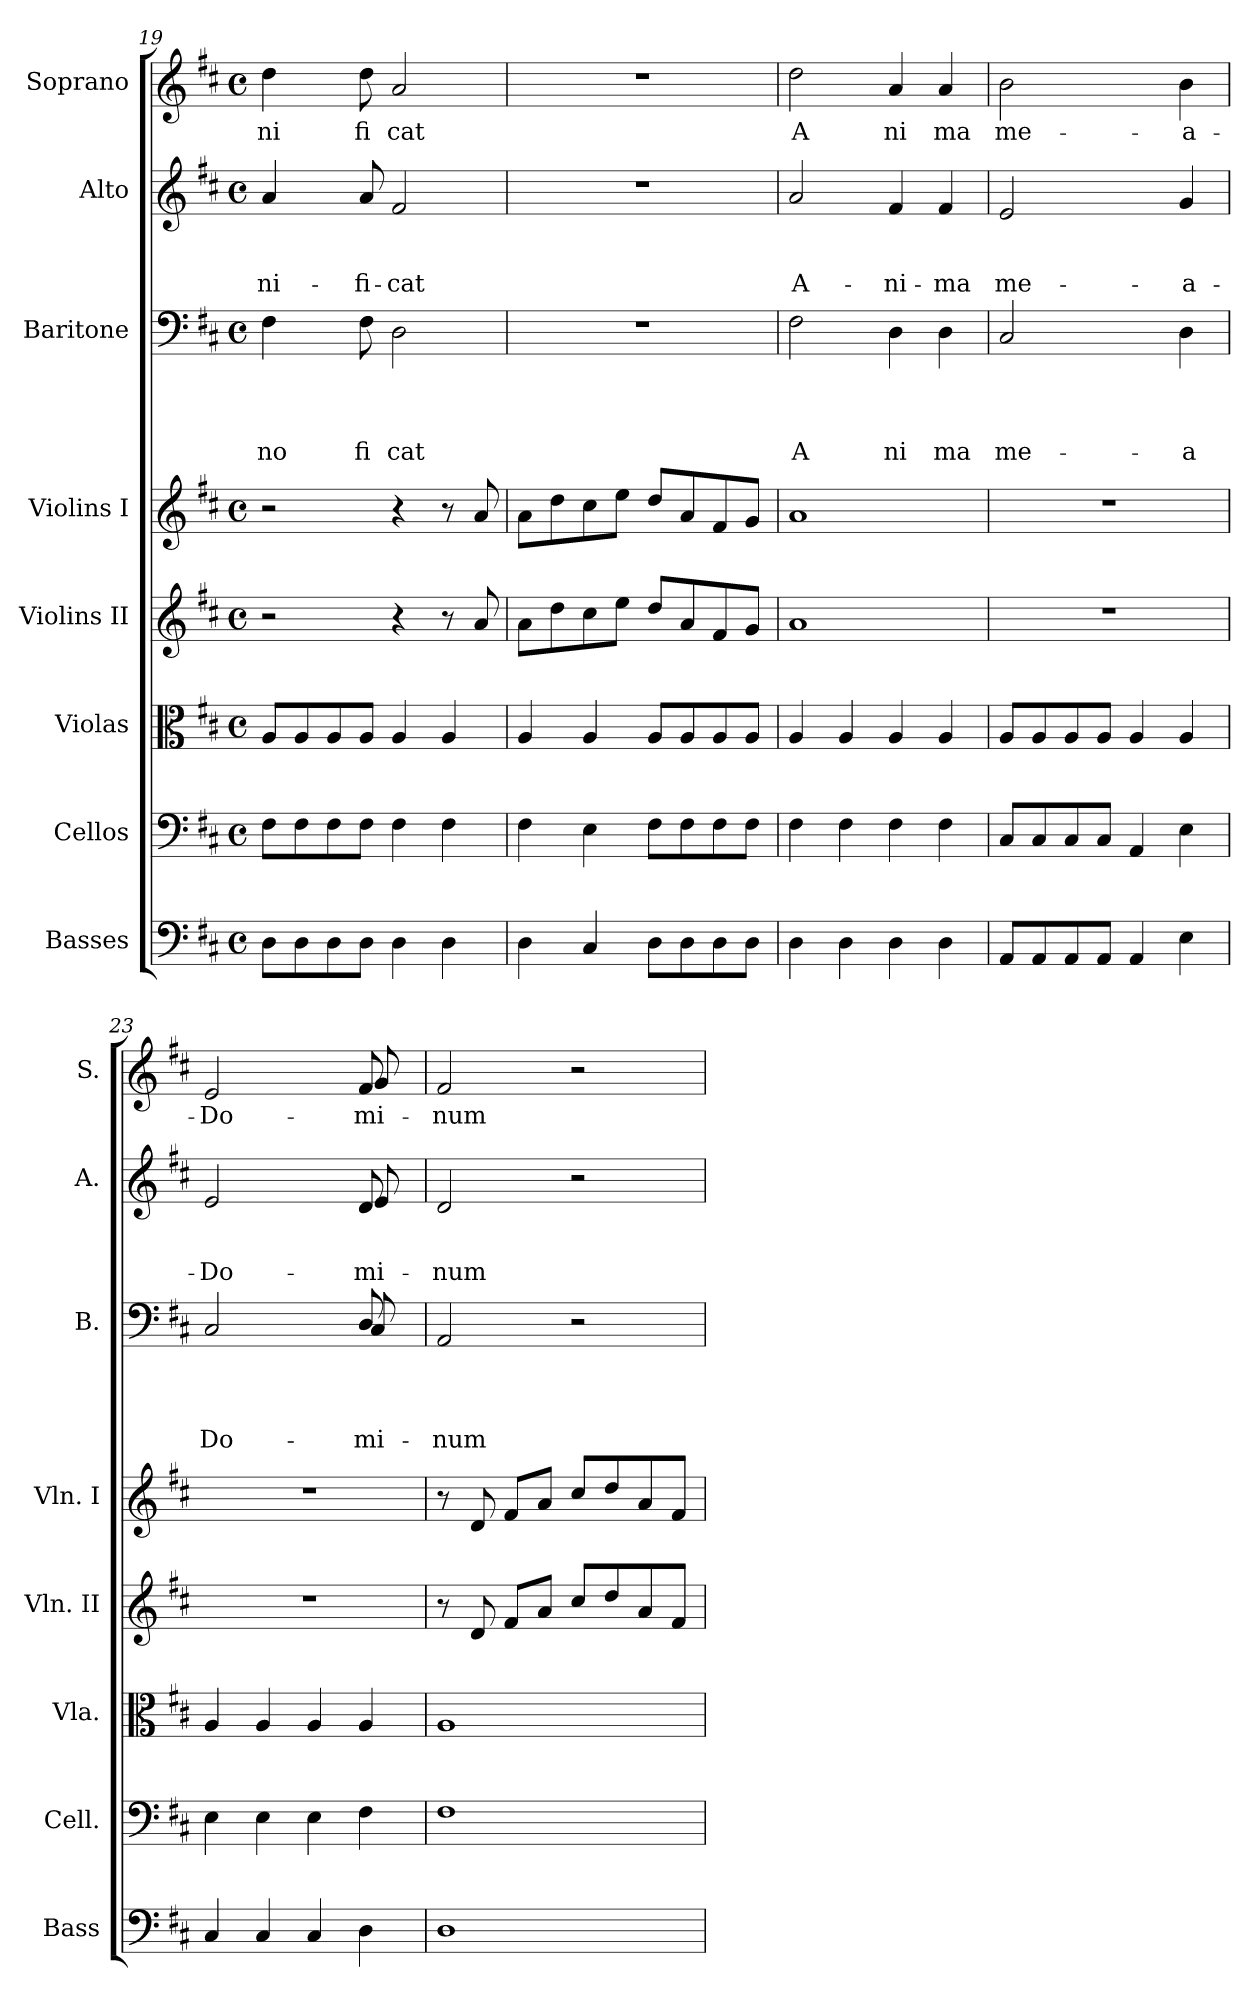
**kern	**kern	**kern	**kern	**kern	**kern	**text	**text	**text	**text	**kern	**text	**text	**text	**kern	**text
*part8	*part7	*part6	*part5	*part4	*part3	*part3	*part3	*part3	*part3	*part2	*part2	*part2	*part2	*part1	*part1
*staff8	*staff7	*staff6	*staff5	*staff4	*staff3	*staff3	*staff3	*staff3	*staff3	*staff2	*staff2	*staff2	*staff2	*staff1	*staff1
*I"Basses	*I"Cellos	*I"Violas	*I"Violins II	*I"Violins I	*I"Baritone	*	*	*	*	*I"Alto	*	*	*	*I"Soprano	*
*I'Bass	*I'Cell.	*I'Vla.	*I'Vln. II	*I'Vln. I	*I'B.	*	*	*	*	*I'A.	*	*	*	*I'S.	*
*clefF4	*clefF4	*clefC3	*clefG2	*clefG2	*clefF4	*	*	*	*	*clefG2	*	*	*	*clefG2	*
*ITrd7c12	*	*	*	*	*	*	*	*	*	*	*	*	*	*	*
*k[f#c#]	*k[f#c#]	*k[f#c#]	*k[f#c#]	*k[f#c#]	*k[f#c#]	*	*	*	*	*k[f#c#]	*	*	*	*k[f#c#]	*
*D:	*D:	*D:	*D:	*D:	*D:	*	*	*	*	*D:	*	*	*	*D:	*
*M4/4	*M4/4	*M4/4	*M4/4	*M4/4	*M4/4	*	*	*	*	*M4/4	*	*	*	*M4/4	*
*met(c)	*met(c)	*met(c)	*met(c)	*met(c)	*met(c)	*	*	*	*	*met(c)	*	*	*	*met(c)	*
=19	=19	=19	=19	=19	=19	=19	=19	=19	=19	=19	=19	=19	=19	=19	=19
!	!	!	!	!	!	!	!	!	!LO:LY:b	!	!	!	!LO:LY:b	!	!LO:LY:b
8DD\L	8F#\L	8A/L	2r	2r	4F#\	.	.	.	no	4a/	.	.	-ni-	4dd\	ni
8DD\	8F#\	8A/	.	.	.	.	.	.	.	.	.	.	.	.	.
8DD\	8F#\	8A/	.	.	8ryy	.	.	.	.	8ryy	.	.	.	8ryy	.
!	!	!	!	!	!	!	!	!	!LO:LY:b:rj	!	!	!	!LO:LY:b:rj	!	!LO:LY:b:rj
8DD\J	8F#\J	8A/J	.	.	8F#\	.	.	.	fi	8a/	.	.	-fi-	8dd\	fi
!	!	!	!	!	!	!	!	!	!LO:LY:b	!	!	!	!LO:LY:b	!	!LO:LY:b
4DD\	4F#\	4A/	4r	4r	2D\	.	.	.	cat	2f#/	.	.	-cat	2a/	cat
4DD\	4F#\	4A/	8r	8r	.	.	.	.	.	.	.	.	.	.	.
.	.	.	8a/	8a/	.	.	.	.	.	.	.	.	.	.	.
=20	=20	=20	=20	=20	=20	=20	=20	=20	=20	=20	=20	=20	=20	=20	=20
4DD\	4F#\	4A/	8a\L	8a\L	1r	.	.	.	.	1r	.	.	.	1r	.
.	.	.	8dd\	8dd\	.	.	.	.	.	.	.	.	.	.	.
4CC#/	4E\	4A/	8cc#\	8cc#\	.	.	.	.	.	.	.	.	.	.	.
.	.	.	8ee\J	8ee\J	.	.	.	.	.	.	.	.	.	.	.
8DD\L	8F#\L	8A/L	8dd/L	8dd/L	.	.	.	.	.	.	.	.	.	.	.
8DD\	8F#\	8A/	8a/	8a/	.	.	.	.	.	.	.	.	.	.	.
8DD\	8F#\	8A/	8f#/	8f#/	.	.	.	.	.	.	.	.	.	.	.
8DD\J	8F#\J	8A/J	8g/J	8g/J	.	.	.	.	.	.	.	.	.	.	.
=21	=21	=21	=21	=21	=21	=21	=21	=21	=21	=21	=21	=21	=21	=21	=21
!	!	!	!	!	!	!	!	!	!LO:LY:b:rj	!	!	!	!LO:LY:b:rj	!	!LO:LY:b:rj
4DD\	4F#\	4A/	1a	1a	2F#\	.	.	.	A	2a/	.	.	A-	2dd\	A
4DD\	4F#\	4A/	.	.	.	.	.	.	.	.	.	.	.	.	.
!	!	!	!	!	!	!	!	!	!LO:LY:b	!	!	!	!LO:LY:b	!	!LO:LY:b
4DD\	4F#\	4A/	.	.	4D\	.	.	.	ni	4f#/	.	.	-ni-	4a/	ni
!	!	!	!	!	!	!	!	!	!LO:LY:b	!	!	!	!LO:LY:b	!	!LO:LY:b
4DD\	4F#\	4A/	.	.	4D\	.	.	.	ma	4f#/	.	.	-ma	4a/	ma
!!LO:PB:g=z
=22	=22	=22	=22	=22	=22	=22	=22	=22	=22	=22	=22	=22	=22	=22	=22
!	!	!	!	!	!	!	!	!	!LO:LY:b	!	!	!	!LO:LY:b	!	!LO:LY:b
8AAA/L	8C#/L	8A/L	1r	1r	2C#/	.	.	.	me-	2e/	.	.	me-	2b\	me-
8AAA/	8C#/	8A/	.	.	.	.	.	.	.	.	.	.	.	.	.
8AAA/	8C#/	8A/	.	.	.	.	.	.	.	.	.	.	.	.	.
8AAA/J	8C#/J	8A/J	.	.	.	.	.	.	.	.	.	.	.	.	.
4AAA/	4AA/	4A/	.	.	4ryy	.	.	.	.	4ryy	.	.	.	4ryy	.
!	!	!	!	!	!	!	!	!	!LO:LY:b:rj	!	!	!	!LO:LY:b:rj	!	!LO:LY:b:rj
4EE\	4E\	4A/	.	.	4D\	.	.	.	-a	4g/	.	.	-a-	4b\	-a-
=23	=23	=23	=23	=23	=23	=23	=23	=23	=23	=23	=23	=23	=23	=23	=23
!	!	!	!	!	!	!	!	!	!LO:LY:b	!	!	!	!LO:LY:b	!	!LO:LY:b
*	*	*	*	*	*^	*	*	*	*	*^	*	*	*	*^	*
4CC#/	4E\	4A/	1r	1r	2C#/	2.ryy	.	.	.	Do-	2e/	2.ryy	.	.	-Do-	2e/	2.ryy	-Do-
4CC#/	4E\	4A/	.	.	.	.	.	.	.	.	.	.	.	.	.	.	.	.
4CC#/	4E\	4A/	.	.	4ryy	.	.	.	.	.	4ryy	.	.	.	.	4ryy	.	.
!	!	!	!	!	!	!	!	!	!	!LO:LY:b	!	!	!	!	!LO:LY:b	!	!	!LO:LY:b
4DD\	4F#\	4A/	.	.	8D/	8C#/	.	.	.	-mi-	8d/	8e/	.	.	-mi-	8f#/	8g/	-mi-
.	.	.	.	.	8ryy	8ryy	.	.	.	.	8ryy	8ryy	.	.	.	8ryy	8ryy	.
=24	=24	=24	=24	=24	=24	=24	=24	=24	=24	=24	=24	=24	=24	=24	=24	=24	=24	=24
!	!	!	!	!	!	!	!	!	!	!LO:LY:b	!	!	!	!	!LO:LY:b	!	!	!LO:LY:b
*	*	*	*	*	*v	*v	*	*	*	*	*	*	*	*	*	*v	*v	*
*	*	*	*	*	*	*	*	*	*	*v	*v	*	*	*	*	*
1DD	1F#	1A	8r	8r	2AA/	.	.	.	-num	2d/	.	.	-num	2f#/	-num
.	.	.	8d/	8d/	.	.	.	.	.	.	.	.	.	.	.
.	.	.	8f#/L	8f#/L	.	.	.	.	.	.	.	.	.	.	.
.	.	.	8a/J	8a/J	.	.	.	.	.	.	.	.	.	.	.
.	.	.	8cc#/L	8cc#/L	2r	.	.	.	.	2r	.	.	.	2r	.
.	.	.	8dd/	8dd/	.	.	.	.	.	.	.	.	.	.	.
.	.	.	8a/	8a/	.	.	.	.	.	.	.	.	.	.	.
.	.	.	8f#/J	8f#/J	.	.	.	.	.	.	.	.	.	.	.
=	=	=	=	=	=	=	=	=	=	=	=	=	=	=	=
*-	*-	*-	*-	*-	*-	*-	*-	*-	*-	*-	*-	*-	*-	*-	*-
